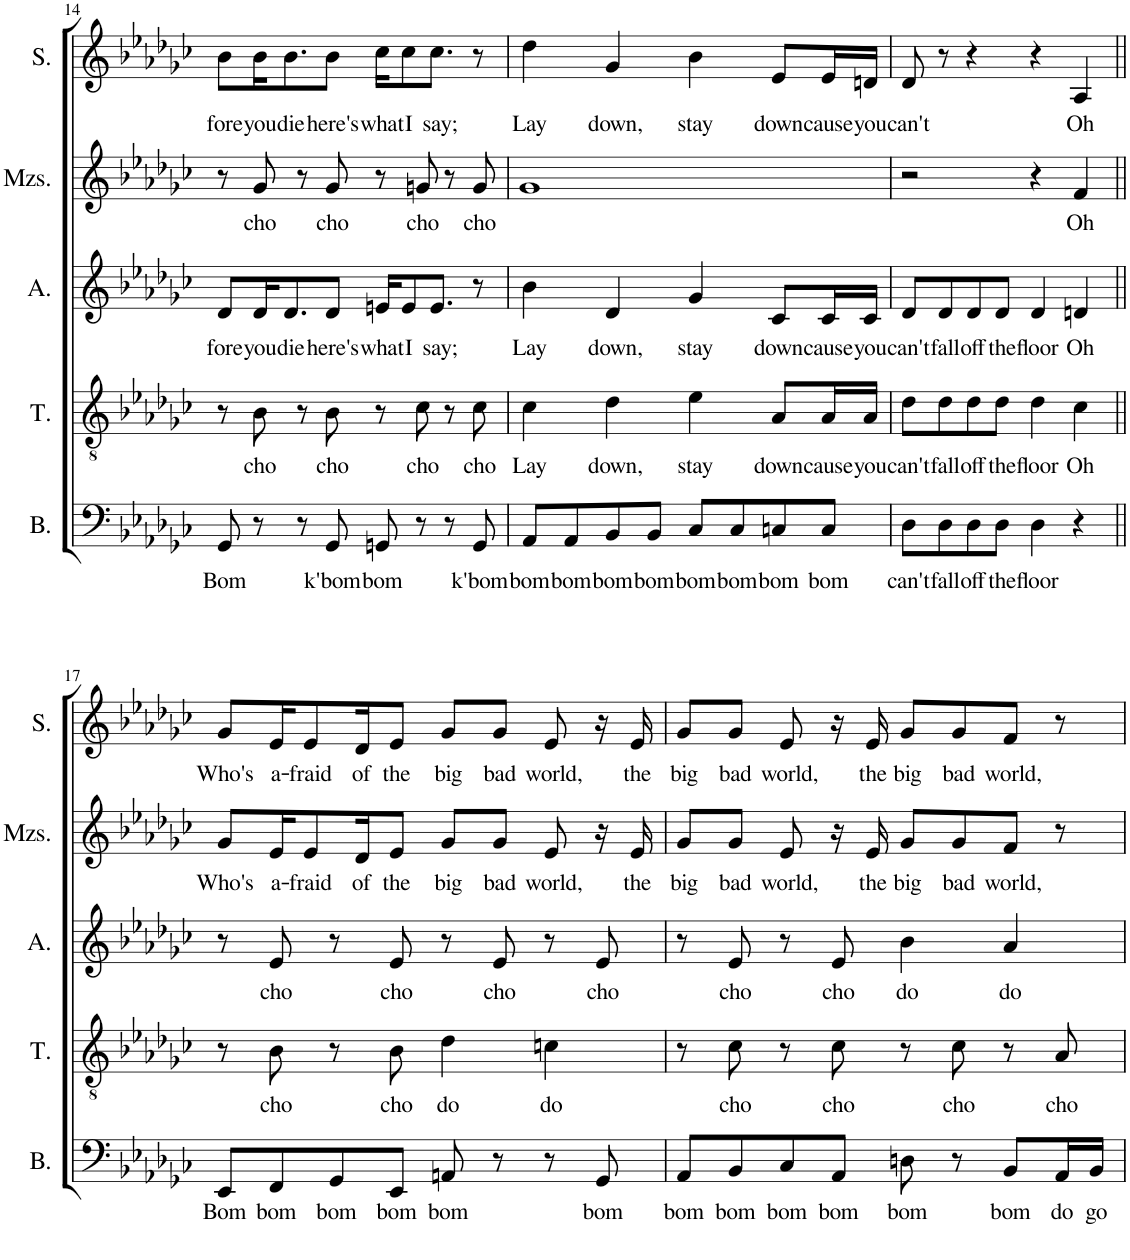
**kern	**text	**kern	**text	**kern	**text	**kern	**text	**kern	**text
*part5	*part5	*part4	*part4	*part3	*part3	*part2	*part2	*part1	*part1
*staff5	*staff5	*staff4	*staff4	*staff3	*staff3	*staff2	*staff2	*staff1	*staff1
*I"Bass	*	*I"Tenor	*	*I"Alto	*	*I"Mezzo-soprano	*	*I"Soprano	*
*I'B.	*	*I'T.	*	*I'A.	*	*I'Mzs.	*	*I'S.	*
!!LO:PB:g=z
*clefF4	*	*clefGv2	*	*clefG2	*	*clefG2	*	*clefG2	*
*k[b-e-a-d-g-c-]	*	*k[b-e-a-d-g-c-]	*	*k[b-e-a-d-g-c-]	*	*k[b-e-a-d-g-c-]	*	*k[b-e-a-d-g-c-]	*
*M4/4	*	*M4/4	*	*M4/4	*	*M4/4	*	*M4/4	*
=14	=14	=14	=14	=14	=14	=14	=14	=14	=14
!	!LO:LY:b	!	!	!	!LO:LY:b	!	!	!	!LO:LY:b
8GG-/	Bom	8r	.	8d-/L	fore	8r	.	8b-\L	fore
!	!	!	!LO:LY:b	!	!LO:LY:b	!	!LO:LY:b	!	!LO:LY:b
8r	.	8B-\	cho	16d-/K	you	8g-/	cho	16b-\K	you
!	!	!	!	!	!LO:LY:b	!	!	!	!LO:LY:b
.	.	.	.	8.d-/	die	.	.	8.b-\	die
8r	.	8r	.	.	.	8r	.	.	.
!	!LO:LY:b	!	!LO:LY:b	!	!LO:LY:b	!	!LO:LY:b	!	!LO:LY:b
8GG-/	k'bom	8B-\	cho	8d-/J	here's	8g-/	cho	8b-\J	here's
!	!LO:LY:b	!	!	!	!LO:LY:b	!	!	!	!LO:LY:b
8GGn/	bom	8r	.	16en/KL	what	8r	.	16cc-\KL	what
!	!	!	!	!	!LO:LY:b	!	!	!	!LO:LY:b
.	.	.	.	8e/	I	.	.	8cc-\	I
!	!	!	!LO:LY:b	!	!	!	!LO:LY:b	!	!
8r	.	8c-\	cho	.	.	8gn/	cho	.	.
!	!	!	!	!	!LO:LY:b	!	!	!	!LO:LY:b
.	.	.	.	8.e/J	say;	.	.	8.cc-\J	say;
8r	.	8r	.	.	.	8r	.	.	.
!	!LO:LY:b	!	!LO:LY:b	!	!	!	!LO:LY:b	!	!
8GG/	k'bom	8c-\	cho	8r	.	8g/	cho	8r	.
=15	=15	=15	=15	=15	=15	=15	=15	=15	=15
!	!LO:LY:b	!	!LO:LY:b	!	!LO:LY:b	!	!	!	!LO:LY:b
8AA-/L	bom	4c-\	Lay	4b-\	Lay	1g-	.	4dd-\	Lay
!	!LO:LY:b	!	!	!	!	!	!	!	!
8AA-/	bom	.	.	.	.	.	.	.	.
!	!LO:LY:b	!	!LO:LY:b	!	!LO:LY:b	!	!	!	!LO:LY:b
8BB-/	bom	4d-\	down,	4d-/	down,	.	.	4g-/	down,
!	!LO:LY:b	!	!	!	!	!	!	!	!
8BB-/J	bom	.	.	.	.	.	.	.	.
!	!LO:LY:b	!	!LO:LY:b	!	!LO:LY:b	!	!	!	!LO:LY:b
8C-/L	bom	4e-\	stay	4g-/	stay	.	.	4b-\	stay
!	!LO:LY:b	!	!	!	!	!	!	!	!
8C-/	bom	.	.	.	.	.	.	.	.
!	!LO:LY:b	!	!LO:LY:b	!	!LO:LY:b	!	!	!	!LO:LY:b
8Cn/	bom	8A-/L	down	8c-/L	down	.	.	8e-/L	down
!	!LO:LY:b	!	!LO:LY:b	!	!LO:LY:b	!	!	!	!LO:LY:b
8C/J	bom	16A-/L	cause	16c-/L	cause	.	.	16e-/L	cause
!	!	!	!LO:LY:b	!	!LO:LY:b	!	!	!	!LO:LY:b
.	.	16A-/JJ	you	16c-/JJ	you	.	.	16dn/JJ	you
=16	=16	=16	=16	=16	=16	=16	=16	=16	=16
!	!LO:LY:b	!	!LO:LY:b	!	!LO:LY:b	!	!	!	!LO:LY:b
8D-\L	can't	8d-\L	can't	8d-/L	can't	2r	.	8d-/	can't
!	!LO:LY:b	!	!LO:LY:b	!	!LO:LY:b	!	!	!	!
8D-\	fall	8d-\	fall	8d-/	fall	.	.	8r	.
!	!LO:LY:b	!	!LO:LY:b	!	!LO:LY:b	!	!	!	!
8D-\	off	8d-\	off	8d-/	off	.	.	4r	.
!	!LO:LY:b	!	!LO:LY:b	!	!LO:LY:b	!	!	!	!
8D-\J	the	8d-\J	the	8d-/J	the	.	.	.	.
!	!LO:LY:b	!	!LO:LY:b	!	!LO:LY:b	!	!	!	!
4D-\	floor	4d-\	floor	4d-/	floor	4r	.	4r	.
!	!	!	!LO:LY:b	!	!LO:LY:b	!	!LO:LY:b	!	!LO:LY:b
4r	.	4c-\	Oh	4dn/	Oh	4f/	Oh	4A-/	Oh
!!LO:LB:g=z
=17||	=17||	=17||	=17||	=17||	=17||	=17||	=17||	=17||	=17||
!	!LO:LY:b	!	!	!	!	!	!LO:LY:b	!	!LO:LY:b
8EE-/L	Bom	8r	.	8r	.	8g-/L	Who's	8g-/L	Who's
!	!LO:LY:b	!	!LO:LY:b	!	!LO:LY:b	!	!LO:LY:b	!	!LO:LY:b
8FF/	bom	8B-\	cho	8e-/	cho	16e-/K	a-	16e-/K	a-
!	!	!	!	!	!	!	!LO:LY:b	!	!LO:LY:b
.	.	.	.	.	.	8e-/	-fraid	8e-/	-fraid
!	!LO:LY:b	!	!	!	!	!	!	!	!
8GG-/	bom	8r	.	8r	.	.	.	.	.
!	!	!	!	!	!	!	!LO:LY:b	!	!LO:LY:b
.	.	.	.	.	.	16d-/K	of	16d-/K	of
!	!LO:LY:b	!	!LO:LY:b	!	!LO:LY:b	!	!LO:LY:b	!	!LO:LY:b
8EE-/J	bom	8B-\	cho	8e-/	cho	8e-/J	the	8e-/J	the
!	!LO:LY:b	!	!LO:LY:b	!	!	!	!LO:LY:b	!	!LO:LY:b
8AAn/	bom	4d-\	do	8r	.	8g-/L	big	8g-/L	big
!	!	!	!	!	!LO:LY:b	!	!LO:LY:b	!	!LO:LY:b
8r	.	.	.	8e-/	cho	8g-/J	bad	8g-/J	bad
!	!	!	!LO:LY:b	!	!	!	!LO:LY:b	!	!LO:LY:b
8r	.	4cn\	do	8r	.	8e-/	world,	8e-/	world,
!	!LO:LY:b	!	!	!	!LO:LY:b	!	!	!	!
8GG-/	bom	.	.	8e-/	cho	16r	.	16r	.
!	!	!	!	!	!	!	!LO:LY:b	!	!LO:LY:b
.	.	.	.	.	.	16e-/	the	16e-/	the
=18	=18	=18	=18	=18	=18	=18	=18	=18	=18
!	!LO:LY:b	!	!	!	!	!	!LO:LY:b	!	!LO:LY:b
8AA-/L	bom	8r	.	8r	.	8g-/L	big	8g-/L	big
!	!LO:LY:b	!	!LO:LY:b	!	!LO:LY:b	!	!LO:LY:b	!	!LO:LY:b
8BB-/	bom	8c-\	cho	8e-/	cho	8g-/J	bad	8g-/J	bad
!	!LO:LY:b	!	!	!	!	!	!LO:LY:b	!	!LO:LY:b
8C-/	bom	8r	.	8r	.	8e-/	world,	8e-/	world,
!	!LO:LY:b	!	!LO:LY:b	!	!LO:LY:b	!	!	!	!
8AA-/J	bom	8c-\	cho	8e-/	cho	16r	.	16r	.
!	!	!	!	!	!	!	!LO:LY:b	!	!LO:LY:b
.	.	.	.	.	.	16e-/	the	16e-/	the
!	!LO:LY:b	!	!	!	!LO:LY:b	!	!LO:LY:b	!	!LO:LY:b
8Dn\	bom	8r	.	4b-\	do	8g-/L	big	8g-/L	big
!	!	!	!LO:LY:b	!	!	!	!LO:LY:b	!	!LO:LY:b
8r	.	8c-\	cho	.	.	8g-/	bad	8g-/	bad
!	!LO:LY:b	!	!	!	!LO:LY:b	!	!LO:LY:b	!	!LO:LY:b
8BB-/L	bom	8r	.	4a-/	do	8f/J	world,	8f/J	world,
!	!LO:LY:b	!	!LO:LY:b	!	!	!	!	!	!
16AA-/L	do	8A-/	cho	.	.	8r	.	8r	.
!	!LO:LY:b	!	!	!	!	!	!	!	!
16BB-/JJ	go	.	.	.	.	.	.	.	.
=	=	=	=	=	=	=	=	=	=
*-	*-	*-	*-	*-	*-	*-	*-	*-	*-
